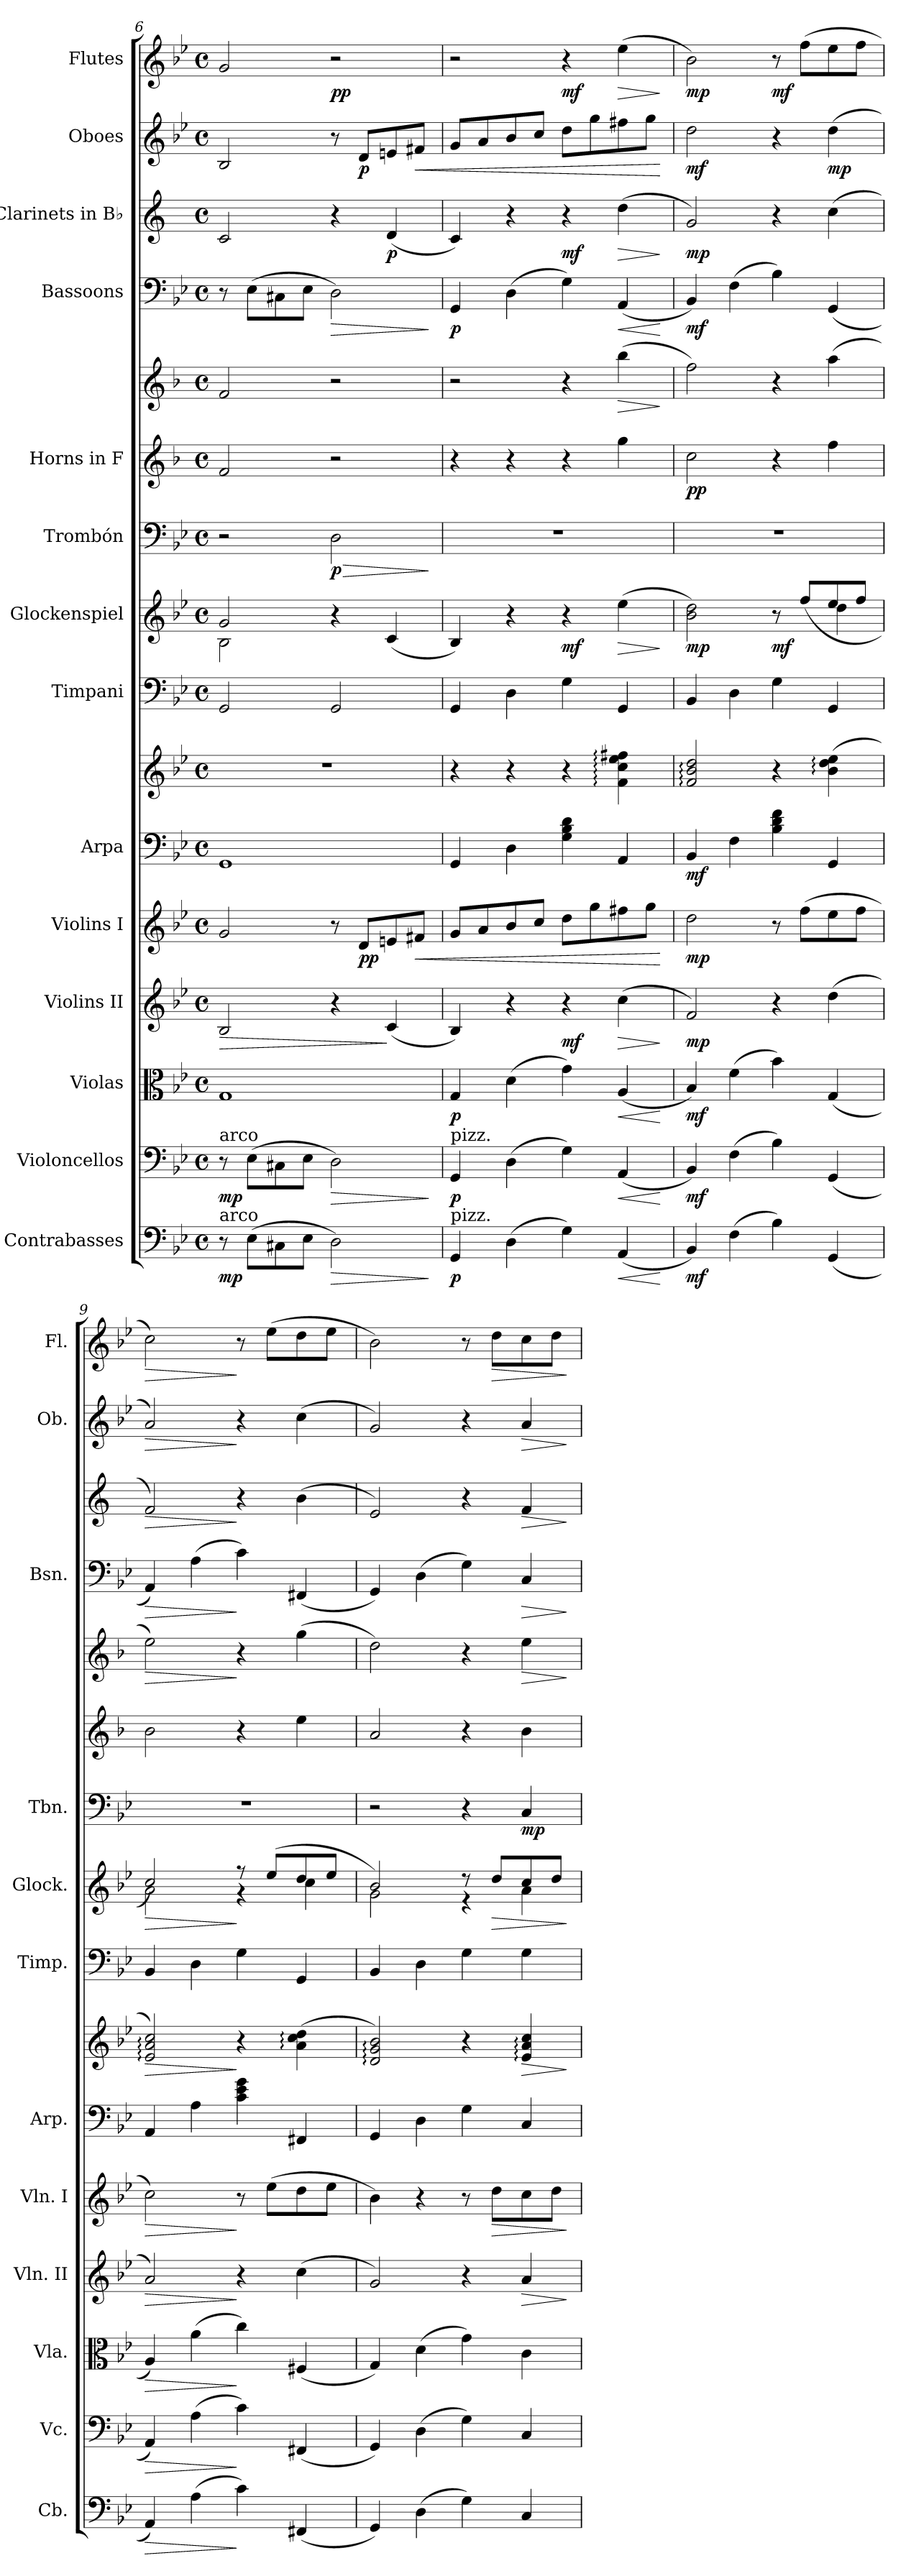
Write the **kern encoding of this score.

**kern	**dynam	**kern	**dynam	**kern	**dynam	**kern	**dynam	**kern	**dynam	**kern	**kern	**dynam	**kern	**kern	**dynam	**kern	**dynam	**kern	**kern	**dynam	**kern	**dynam	**kern	**dynam	**kern	**dynam	**kern	**dynam
*part14	*part14	*part13	*part13	*part12	*part12	*part11	*part11	*part10	*part10	*part9	*part9	*part9	*part8	*part7	*part7	*part6	*part6	*part5	*part5	*part5	*part4	*part4	*part3	*part3	*part2	*part2	*part1	*part1
*staff16	*staff16	*staff15	*staff15	*staff14	*staff14	*staff13	*staff13	*staff12	*staff12	*staff11	*staff10	*staff10/11	*staff9	*staff8	*staff8	*staff7	*staff7	*staff6	*staff5	*staff5/6	*staff4	*staff4	*staff3	*staff3	*staff2	*staff2	*staff1	*staff1
*I"Contrabasses	*	*I"Violoncellos	*	*I"Violas	*	*I"Violins II	*	*I"Violins I	*	*I"Arpa	*	*	*I"Timpani	*I"Glockenspiel	*	*I"Trombón	*	*I"Horns in F	*	*	*I"Bassoons	*	*I"Clarinets in B♭	*	*I"Oboes	*	*I"Flutes	*
*I'Cb.	*	*I'Vc.	*	*I'Vla.	*	*I'Vln. II	*	*I'Vln. I	*	*I'Arp.	*	*	*I'Timp.	*I'Glock.	*	*I'Tbn.	*	*	*	*	*I'Bsn.	*	*	*	*I'Ob.	*	*I'Fl.	*
!!LO:PB:g=z
*clefF4	*	*clefF4	*	*clefC3	*	*clefG2	*	*clefG2	*	*clefF4	*clefG2	*	*clefF4	*clefG2	*	*clefF4	*	*clefG2	*clefG2	*	*clefF4	*	*clefG2	*	*clefG2	*	*clefG2	*
*ITrd7c12	*	*	*	*	*	*	*	*	*	*	*	*	*	*ITrd-14c-24	*	*	*	*ITrd4c7	*ITrd4c7	*	*	*	*ITrd1c2	*	*	*	*	*
*k[b-e-]	*	*k[b-e-]	*	*k[b-e-]	*	*k[b-e-]	*	*k[b-e-]	*	*k[b-e-]	*k[b-e-]	*	*k[b-e-]	*k[b-e-]	*	*k[b-e-]	*	*k[b-e-]	*k[b-e-]	*	*k[b-e-]	*	*k[b-e-]	*	*k[b-e-]	*	*k[b-e-]	*
*M4/4	*	*M4/4	*	*M4/4	*	*M4/4	*	*M4/4	*	*M4/4	*M4/4	*	*M4/4	*M4/4	*	*M4/4	*	*M4/4	*M4/4	*	*M4/4	*	*M4/4	*	*M4/4	*	*M4/4	*
*met(c)	*	*met(c)	*	*met(c)	*	*met(c)	*	*met(c)	*	*met(c)	*met(c)	*	*met(c)	*met(c)	*	*met(c)	*	*met(c)	*met(c)	*	*met(c)	*	*met(c)	*	*met(c)	*	*met(c)	*
=6	=6	=6	=6	=6	=6	=6	=6	=6	=6	=6	=6	=6	=6	=6	=6	=6	=6	=6	=6	=6	=6	=6	=6	=6	=6	=6	=6	=6
!	!	!LO:TX:a:t=arco	!	!	!	!	!	!	!	!	!	!	!	!	!	!	!	!	!	!	!	!	!	!	!	!	!	!
!LO:TX:a:t=arco	!	!	!	!	!	!	!	!	!	!	!	!	!	!	!	!	!	!	!	!	!	!	!	!	!	!	!	!
!	!LO:DY:b	!	!LO:DY:b	!	!	!	!LO:HP:b	!	!	!	!	!	!	!	!	!	!	!	!	!	!	!	!	!	!	!	!	!
*	*	*	*	*	*	*	*	*	*	*	*	*	*	*^	*	*	*	*	*	*	*	*	*	*	*	*	*	*
8r	mp	8r	mp	1G	.	2B-/	>	2g/	.	1GG	1r	.	2GG/	2ggg/	2bb-\	.	2r	.	2B-/	2B-/	.	8r	.	2B-/	.	2B-/	.	2g/	.
(>8EE-\L	.	(>8E-\L	.	.	.	.	.	.	.	.	.	.	.	.	.	.	.	.	.	.	.	(>8E-\L	.	.	.	.	.	.	.
8CC#X\	.	8C#X\	.	.	.	.	.	.	.	.	.	.	.	.	.	.	.	.	.	.	.	8C#X\	.	.	.	.	.	.	.
8EE-\J	.	8E-\J	.	.	.	.	.	.	.	.	.	.	.	.	.	.	.	.	.	.	.	8E-\J	.	.	.	.	.	.	.
!	!LO:HP:b	!	!LO:HP:b	!	!	!	!	!	!	!	!	!	!	!	!	!	!	!LO:HP:b	!	!	!	!	!LO:HP:b	!	!	!	!	!	!
!	!	!	!	!	!	!	!	!	!	!	!	!	!	!	!	!	!	!LO:DY:n=1:b	!	!	!	!	!	!	!	!	!	!	!LO:DY:b
2DD\)	>	2D\)	>	.	.	4r	.	8r	.	.	.	.	2GG/	4r	2ryy	.	2D\	> p	2r	2r	.	2D\)	>	4r	.	8r	.	2r	pp
!	!	!	!	!	!	!	!	!	!LO:DY:b	!	!	!	!	!	!	!	!	!	!	!	!	!	!	!	!	!	!LO:DY:b	!	!
.	.	.	.	.	.	.	.	8d/L	pp	.	.	.	.	.	.	.	.	.	.	.	.	.	.	.	.	8d/L	p	.	.
!	!	!	!	!	!	!	!	!	!	!	!	!	!	!	!	!	!	!	!	!	!	!	!	!	!LO:DY:b	!	!	!	!
.	.	.	.	.	.	(<4c/	]	8en/	.	.	.	.	.	(<4ccc/	.	.	.	.	.	.	.	.	.	(<4c/	p	8en/	.	.	.
!	!	!	!	!	!	!	!	!	!LO:HP:b	!	!	!	!	!	!	!	!	!	!	!	!	!	!	!	!	!	!LO:HP:b	!	!
.	.	.	.	.	.	.	.	8f#X/J	<	.	.	.	.	.	.	.	.	.	.	.	.	.	.	.	.	8f#X/J	<	.	.
*	*	*	*	*	*	*	*	*	*	*	*	*	*	*v	*v	*	*	*	*	*	*	*	*	*	*	*	*	*	*
.	]	.	]	.	.	.	.	.	.	.	.	.	.	.	.	.	]	.	.	.	.	]	.	.	.	.	.	.
=7	=7	=7	=7	=7	=7	=7	=7	=7	=7	=7	=7	=7	=7	=7	=7	=7	=7	=7	=7	=7	=7	=7	=7	=7	=7	=7	=7	=7
!	!	!LO:TX:a:t=pizz.	!	!	!	!	!	!	!	!	!	!	!	!	!	!	!	!	!	!	!	!	!	!	!	!	!	!
!LO:TX:a:t=pizz.	!	!	!	!	!	!	!	!	!	!	!	!	!	!	!	!	!	!	!	!	!	!	!	!	!	!	!	!
!	!LO:DY:b	!	!LO:DY:b	!	!LO:DY:b	!	!	!	!	!	!	!	!	!	!	!	!	!	!	!	!	!LO:DY:b	!	!	!	!	!	!
4GGG/	p	4GG/	p	4G/	p	4B-/)	.	8g/L	.	4GG/	4r	.	4GG/	4bb-/)	.	1r	.	4r	2r	.	4GG/	p	4B-/)	.	8g/L	.	2r	.
.	.	.	.	.	.	.	.	8a/	.	.	.	.	.	.	.	.	.	.	.	.	.	.	.	.	8a/	.	.	.
(>4DD\	.	(>4D\	.	(>4d\	.	4r	.	8b-/	.	4D\	4r	.	4D\	4r	.	.	.	4r	.	]	(>4D\	.	4r	.	8b-/	.	.	.
.	.	.	.	.	.	.	.	8cc/J	.	.	.	.	.	.	.	.	.	.	.	.	.	.	.	.	8cc/J	.	.	.
!	!	!	!	!	!	!	!LO:DY:b	!	!	!	!	!	!	!	!LO:DY:b	!	!	!	!	!LO:DY:b=2	!	!	!	!	!	!	!	!
!	!	!	!	!	!	!	!	!	!	!	!	!	!	!	!	!	!	!	!	!LO:DY:n=1:b	!	!	!	!LO:DY:b	!	!	!	!LO:DY:b
4GG\)	.	4G\)	.	4g\)	.	4r	mf	8dd\L	.	4G\ 4B-\ 4d\	4r	.	4G\	4r	mf	.	.	4r	4r	mp mp	4G\)	.	4r	mf	8dd\L	.	4r	mf
.	.	.	.	.	.	.	.	8gg\	.	.	.	.	.	.	.	.	.	.	.	.	.	.	.	.	8gg\	.	.	.
!	!LO:HP:b	!	!LO:HP:b	!	!LO:HP:b	!	!LO:HP:b	!	!	!	!	!	!	!	!LO:HP:b	!	!	!	!	!	!	!	!	!	!	!	!	!
!	!	!	!	!	!	!	!	!	!	!	!	!	!	!	!LO:HP:n=1:b	!	!	!	!	!LO:HP:b	!	!	!	!	!	!	!	!
!	!	!	!	!	!	!	!	!	!	!	!	!	!	!	!	!	!	!	!	!LO:HP:n=1:b	!	!LO:HP:b	!	!LO:HP:b	!	!	!	!LO:HP:b
!	!	!	!	!	!	!	!	!	!	!	!	!	!	!	!	!	!	!	!	!	!	!	!	!	!	!	!	!LO:HP:n=1:b
(<4AAA/	<	(<4AA/	<	(<4A/	<	(>4cc\	>	8ff#X\	.	4AA/	4f\: 4cc\: 4ee-\: 4ff#X\:	.	4GG/	(>4eeee-\	> >	.	.	4cc\	(>4ee-\	> >	(<4AA/	<	(>4cc\	>	8ff#X\	.	(>4ee-\	> >
.	.	.	.	.	.	.	.	8gg\J	.	.	.	.	.	.	.	.	.	.	.	.	.	.	.	.	8gg\J	.	.	.
.	[	.	[	.	[	.	]	.	[	.	.	.	.	.	]	.	.	.	.	]	.	[	.	]	.	[	.	]
=8	=8	=8	=8	=8	=8	=8	=8	=8	=8	=8	=8	=8	=8	=8	=8	=8	=8	=8	=8	=8	=8	=8	=8	=8	=8	=8	=8	=8
*	*	*	*	*	*	*	*	*	*	*	*	*	*	*^	*	*	*	*	*	*	*	*	*	*	*	*	*	*
!	!LO:DY:b	!	!LO:DY:b	!	!LO:DY:b	!	!LO:DY:b	!	!LO:DY:b	!	!	!LO:DY:b=2	!	!	!	!LO:DY:b	!	!	!	!	!LO:DY:b=2	!	!	!	!	!	!	!	!
!	!	!	!	!	!	!	!	!	!	!	!	!	!	!	!	!	!	!	!	!	!LO:DY:n=1:b	!	!LO:DY:b	!	!LO:DY:b	!	!LO:DY:b	!	!LO:DY:b
4BBB-/)	mf	4BB-/)	mf	4B-/)	mf	2f/)	mp	2dd\	mp	4BB-/	2f/: 2b-/: 2dd/:	mf	4BB-/	2bbb-\ 2dddd\)	2.ryy	mp	1r	.	2f\	2b-\)	p p	4BB-/)	mf	2f/)	mp	2dd\	mf	2b-\)	mp
(>4FF\	.	(>4F\	.	(>4f\	.	.	.	.	.	4F\	.	.	4D\	.	.	.	.	.	.	.	.	(>4F\	.	.	.	.	.	.	.
!	!	!	!	!	!	!	!	!	!	!	!	!	!	!	!	!LO:DY:n=1:b	!	!	!	!	!	!	!	!	!	!	!	!	!LO:DY:n=1:b
4BB-\)	.	4B-\)	.	4b-\)	.	4r	.	8r	.	4B-\ 4d\ 4f\	4r	.	4G\	8r	.	] mf	.	.	4r	4r	.	4B-\)	.	4r	.	4r	.	8r	] mf
.	.	.	.	.	.	.	.	(>8ff\L	.	.	.	.	.	(>8ffff/L	.	.	.	.	.	.	.	.	.	.	.	.	.	(>8ff\L	.
!	!	!	!	!	!	!	!	!	!	!	!	!	!	!	!	!	!	!	!	!	!	!	!	!	!	!	!LO:DY:b	!	!
(<4GGG/	.	(<4GG/	.	(<4G/	.	(>4dd\	.	8ee-\	.	4GG/	(>4b-\: 4dd\: 4ee-\:	.	4GG/	8eeee-/	4dddd\	.	.	.	4b-\	(>4dd\	.	(<4GG/	.	(>4b-\	.	(>4dd\	mp	8ee-\	.
.	.	.	.	.	.	.	.	8ff\J	.	.	.	.	.	8ffff/J	.	.	.	.	.	.	.	.	.	.	.	.	.	8ff\J	.
=9	=9	=9	=9	=9	=9	=9	=9	=9	=9	=9	=9	=9	=9	=9	=9	=9	=9	=9	=9	=9	=9	=9	=9	=9	=9	=9	=9	=9	=9
!	!LO:HP:b	!	!LO:HP:b	!	!LO:HP:b	!	!LO:HP:b	!	!LO:HP:b	!	!	!LO:HP:b	!	!	!	!LO:HP:b	!	!	!	!	!LO:HP:b	!	!LO:HP:b	!	!LO:HP:b	!	!LO:HP:b	!	!LO:HP:b
4AAA/)	>	4AA/)	>	4A/)	>	2a/)	>	2cc\)	>	4AA/	2e-/: 2a/: 2cc/:)	>	4BB-/	2cccc/)	2aaa\	>	1r	.	2e-\	2a\)	>	4AA/)	>	2e-/)	>	2a/)	>	2cc\)	>
(>4AA\	.	(>4A\	.	(>4a\	.	.	.	.	.	4A\	.	.	4D\	.	.	.	.	.	.	.	.	(>4A\	.	.	.	.	.	.	.
!	!	!	!	!	!	!	!	!	!	!	!	!	!	!	!	!LO:DY:n=1:b	!	!	!	!	!	!	!	!	!	!	!	!	!
!	!	!	!	!	!	!	!	!	!	!	!	!	!	!	!	!LO:DY:n=2:b	!	!	!	!	!	!	!	!	!	!	!	!	!
4C\)	]	4c\)	]	4cc\)	]	4r	]	8r	]	4c\ 4e-\ 4g\	4r	]	4G\	8r	4r	] mp mp	.	.	4r	4r	]	4c\)	]	4r	]	4r	]	8r	]
.	.	.	.	.	.	.	.	(>8ee-\L	.	.	.	.	.	(>8eeee-/L	.	.	.	.	.	.	.	.	.	.	.	.	.	(>8ee-\L	.
(<4FFF#X/	.	(<4FF#X/	.	(<4F#X/	.	(>4cc\	.	8dd\	.	4FF#X/	(>4a\: 4cc\: 4dd\:	.	4GG/	8dddd/	4cccc\	.	.	.	4a\	(>4cc\	.	(<4FF#X/	.	(>4a\	.	(>4cc\	.	8dd\	.
.	.	.	.	.	.	.	.	8ee-\J	.	.	.	.	.	8eeee-/J	.	.	.	.	.	.	.	.	.	.	.	.	.	8ee-\J	.
=10	=10	=10	=10	=10	=10	=10	=10	=10	=10	=10	=10	=10	=10	=10	=10	=10	=10	=10	=10	=10	=10	=10	=10	=10	=10	=10	=10	=10	=10
4GGG/)	.	4GG/)	.	4G/)	.	2g/)	.	4b-\)	.	4GG/	2d/: 2g/: 2b-/:)	.	4BB-/	2bbb-/)	2ggg\	.	2r	.	2d/	2g\)	.	4GG/)	.	2d/)	.	2g/)	.	2b-\)	.
(>4DD\	.	(>4D\	.	(>4d\	.	.	.	4r	.	4D\	.	.	4D\	.	.	.	.	.	.	.	.	(>4D\	.	.	.	.	.	.	.
4GG\)	.	4G\)	.	4g\)	.	4r	.	8r	.	4G\	4r	.	4G\	8r	4r	.	4r	.	4r	4r	.	4G\)	.	4r	.	4r	.	8r	.
!	!	!	!	!	!	!	!	!	!LO:HP:b	!	!	!	!	!	!	!LO:HP:b	!	!	!	!	!	!	!	!	!	!	!	!	!LO:HP:b
.	.	.	.	.	.	.	.	8dd\L	>	.	.	.	.	8dddd/L	.	>	.	.	.	.	.	.	.	.	.	.	.	8dd\L	>
!	!	!	!	!	!	!	!LO:HP:b	!	!	!	!	!LO:HP:b	!	!	!	!	!	!LO:DY:b	!	!	!LO:HP:b	!	!LO:HP:b	!	!LO:HP:b	!	!LO:HP:b	!	!
4CC/	.	4C/	.	4c\	.	4a/	>	8cc\	.	4C/	4e-/: 4a/: 4cc/:	>	4G\	8cccc/	4aaa\	.	4C/	mp	4e-\	4a\	>	4C/	>	4e-/	>	4a/	>	8cc\	.
.	.	.	.	.	.	.	.	8dd\J	.	.	.	.	.	8dddd/J	.	.	.	.	.	.	.	.	.	.	.	.	.	8dd\J	.
*	*	*	*	*	*	*	*	*	*	*	*	*	*	*v	*v	*	*	*	*	*	*	*	*	*	*	*	*	*	*
.	.	.	.	.	.	.	]	.	]	.	.	]	.	.	]	.	.	.	.	]	.	]	.	]	.	]	.	]
=	=	=	=	=	=	=	=	=	=	=	=	=	=	=	=	=	=	=	=	=	=	=	=	=	=	=	=	=
*-	*-	*-	*-	*-	*-	*-	*-	*-	*-	*-	*-	*-	*-	*-	*-	*-	*-	*-	*-	*-	*-	*-	*-	*-	*-	*-	*-	*-
